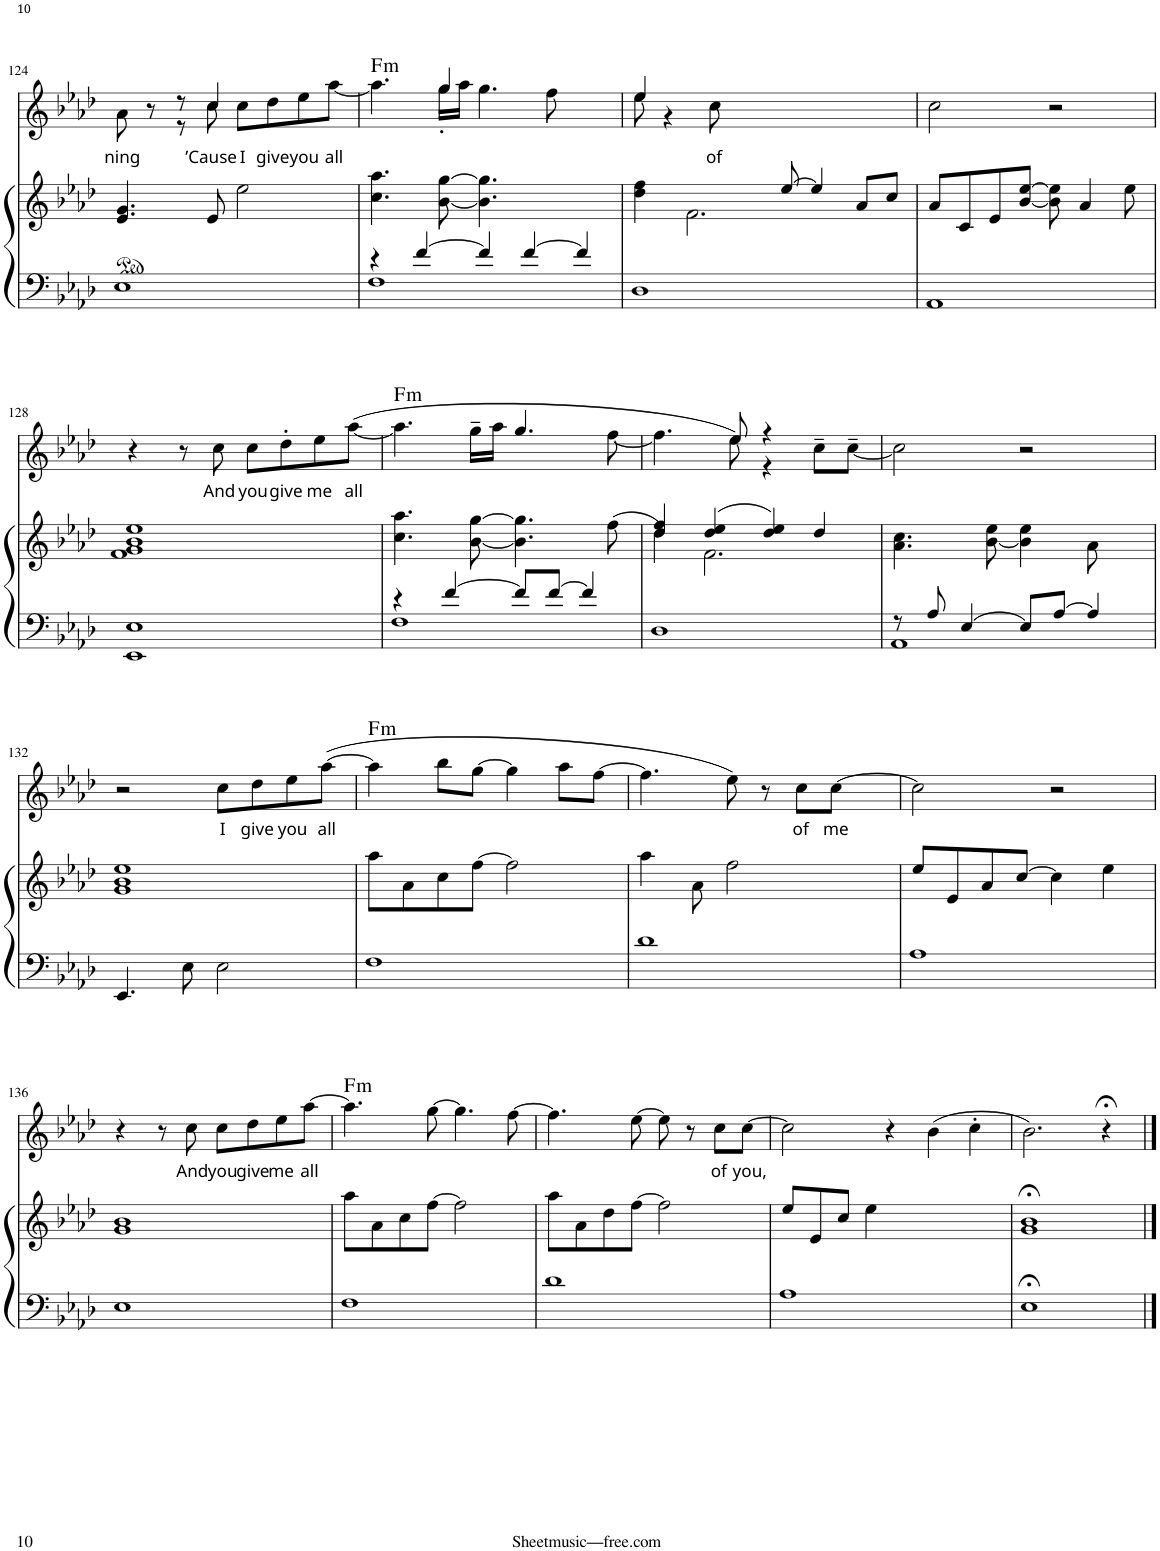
**kern	**kern	**kern	**text	**harte
*part2	*part2	*part1	*part1	*part1
*staff3	*staff2	*staff1	*staff1	*
*I"Piano	*	*I"Voice	*	*
*I'Pno	*	*I'V	*	*
!!LO:PB:g=z
*clefF4	*clefG2	*clefG2	*	*
*k[b-e-a-d-]	*k[b-e-a-d-]	*k[b-e-a-d-]	*	*
*M2/2	*M2/2	*M2/2	*	*
*met(c|)	*met(c|)	*met(c|)	*	*
=124	=124	=124	=124	=124
!	!	!	!LO:LY:b	!
*	*	*^	*	*
1E-	4.e-/ 4.g/	8a-\	4ryy	ning	.
.	.	8r	.	.	.
.	.	8r	8r	.	.
!	!	!	!	!LO:LY:b	!
.	8e-/	8cc\	4cc/	’Cause	.
!	!	!	!	!LO:LY:b	!
.	2ee-\	8cc\L	.	I	.
!	!	!	!	!LO:LY:b	!
.	.	8dd-\	4.ryy	give	.
!	!	!	!	!LO:LY:b	!
.	.	8ee-\	.	you	.
!	!	!	!	!LO:LY:b	!
.	.	[<8aa-\J	.	all	.
=125	=125	=125	=125	=125	=125
*^	*	*	*	*	*
!	!	!	!	!	!	!LO:H:kt=m
4r	1F	4.cc\ 4.aa-\	4.aa-\]	4.ryy	.	F:min
[>4f/	.	.	.	.	.	.
.	.	[<8b-\ [>8gg\	16gg'\LL	4gg/	.	.
.	.	.	16aa-\JJ	.	.	.
4f/]	.	4.b-\] 4.gg\]	4.gg\	.	.	.
.	.	.	.	2ryy	.	.
[>4f/	.	.	.	.	.	.
.	.	8ryy	8ff\	.	.	.
4f/]	4ryy	4ryy	4ryy	.	.	.
.	.	.	.	8ryy	.	.
*v	*v	*	*	*	*	*
=126	=126	=126	=126	=126	=126
*	*^	*	*	*	*
1D-	1ryy	4dd-\ 4ff\	4ee-/	8ee-\	.	.
.	.	.	.	4r	.	.
.	.	2.f\	2.ryy	.	.	.
!	!	!	!	!	!LO:LY:b	!
.	.	.	.	8cc\	of	.
.	.	.	.	1ryy	.	.
2ryy	4ryy	[>8ee-/	4ryy	.	.	.
.	.	4ee-/]	.	.	.	.
.	4.ryy	.	4.ryy	.	.	.
.	.	8a-/L	.	.	.	.
8ryy	.	8cc/J	.	8ryy	.	.
*	*v	*v	*	*	*	*
*	*	*v	*v	*	*
=127	=127	=127	=127	=127
1AA-	8a-/L	2cc\	.	.
.	8c/	.	.	.
.	8e-/	.	.	.
.	[<8b-/ [>8ee-/J	.	.	.
.	8b-\] 8ee-\]	4ryy	.	.
.	4a-/	.	.	.
.	.	2r	.	.
.	8ee-\	.	.	.
4ryy	4ryy	.	.	.
!!LO:LB:g=z
=128	=128	=128	=128	=128
*^	*^	*	*	*
1E-	1EE-	1ee-	1f 1g 1b-	4r	.	.
.	.	.	.	8r	.	.
!	!	!	!	!	!LO:LY:b	!
.	.	.	.	8cc\	And	.
!	!	!	!	!	!LO:LY:b	!
.	.	.	.	8cc\L	you	.
!	!	!	!	!	!LO:LY:b	!
.	.	.	.	8dd-'\	give	.
!	!	!	!	!	!LO:LY:b	!
.	.	.	.	8ee-\	me	.
!	!	!	!	!	!LO:LY:b	!
.	.	.	.	(>[<8aa-\J	all	.
*	*	*v	*v	*	*	*
=129	=129	=129	=129	=129	=129
!	!	!	!	!	!LO:H:kt=m
4r	1F	4.cc\ 4.aa-\	4.aa-\]	.	F:min
[>4f/	.	.	.	.	.
.	.	[<8b-\ [>8gg\	16gg~\LL	.	.
.	.	.	16aa-\JJ	.	.
8f/L]	.	4.b-\] 4.gg\]	4.gg/	.	.
[>8f/J	.	.	.	.	.
4f/]	.	.	.	.	.
.	.	(>8ff\	[<8ff\	.	.
*v	*v	*	*	*	*
=130	=130	=130	=130	=130
*	*^	*^	*	*
1D-	4dd-/ 4ff/	4dd-\)	4.ff\]	4.ryy	.	.
.	(>4dd-/ 4ee-/	2.f\	.	.	.	.
.	.	.	8ee-\)	8ee-/	.	.
.	4dd-/ 4ee-/)	.	4r	4r	.	.
.	4dd-/	.	8cc~\L	4ryy	.	.
.	.	.	[<8cc~\J	.	.	.
*	*v	*v	*	*	*	*
*	*	*v	*v	*	*
=131	=131	=131	=131	=131
*^	*	*	*	*
8r	1AA-	4.a-\ 4.cc\	2cc\]	.	.
8A-/	.	.	.	.	.
[>4E-/	.	.	.	.	.
.	.	[<8b-\ 8ee-\	.	.	.
8E-/L]	.	4b-\] 4ee-\	2r	.	.
[>8A-/J	.	.	.	.	.
4A-/]	.	8a-\	.	.	.
.	.	8ryy	.	.	.
*v	*v	*	*	*	*
!!LO:LB:g=z
=132	=132	=132	=132	=132
*	*^	*	*	*
4.EE-/	1ee-	1g 1b-	2r	.	.
8E-\	.	.	.	.	.
!	!	!	!	!LO:LY:b	!
2E-\	.	.	8cc\L	I	.
!	!	!	!	!LO:LY:b	!
.	.	.	8dd-\	give	.
!	!	!	!	!LO:LY:b	!
.	.	.	8ee-\	you	.
!	!	!	!	!LO:LY:b	!
.	.	.	(>[>8aa-\J	all	.
*	*v	*v	*	*	*
=133	=133	=133	=133	=133
!	!	!	!	!LO:H:kt=m
1F	8aa-\L	4aa-\]	.	F:min
.	8a-\	.	.	.
.	8cc\	8bb-\L	.	.
.	[>8ff\J	[>8gg\J	.	.
.	2ff\]	4gg\]	.	.
.	.	8aa-\L	.	.
.	.	[>8ff\J	.	.
=134	=134	=134	=134	=134
1d-	4aa-\	4.ff\]	.	.
.	8a-\	.	.	.
.	2ff\	8ee-\)	.	.
.	.	8r	.	.
!	!	!	!LO:LY:b	!
.	.	8cc\L	of	.
!	!	!	!LO:LY:b	!
.	.	[>8cc\J	me	.
.	8ryy	8ryy	.	.
=135	=135	=135	=135	=135
1A-	8ee-/L	2cc\]	.	.
.	8e-/	.	.	.
.	8a-/	.	.	.
.	[>8cc/J	.	.	.
.	4cc\]	2r	.	.
.	4ee-\	.	.	.
!!LO:LB:g=z
=136	=136	=136	=136	=136
1E-	1g 1b-	4r	.	.
.	.	8r	.	.
!	!	!	!LO:LY:b	!
.	.	8cc\	And	.
!	!	!	!LO:LY:b	!
.	.	8cc\L	you	.
!	!	!	!LO:LY:b	!
.	.	8dd-\	give	.
!	!	!	!LO:LY:b	!
.	.	8ee-\	me	.
!	!	!	!LO:LY:b	!
.	.	[>8aa-\J	all	.
=137	=137	=137	=137	=137
!	!	!	!	!LO:H:kt=m
1F	8aa-\L	4.aa-\]	.	F:min
.	8a-\	.	.	.
.	8cc\	.	.	.
.	[>8ff\J	[>8gg\	.	.
.	2ff\]	4.gg\]	.	.
.	.	[>8ff\	.	.
=138	=138	=138	=138	=138
1d-	8aa-\L	4.ff\]	.	.
.	8a-\	.	.	.
.	8dd-\	.	.	.
.	[>8ff\J	[>8ee-\	.	.
.	2ff\]	8ee-\]	.	.
.	.	8r	.	.
!	!	!	!LO:LY:b	!
.	.	8cc\L	of	.
!	!	!	!LO:LY:b	!
.	.	[>8cc\J	you,	.
=139	=139	=139	=139	=139
1A-	8ee-/L	2cc\]	.	.
.	8e-/	.	.	.
.	8cc/J	.	.	.
.	4ee-\	.	.	.
.	.	4r	.	.
.	4.ryy	.	.	.
.	.	(>4b-\	.	.
4ryy	8ryy	4cc'\	.	.
.	8ryy	.	.	.
=140	=140	=140	=140	=140
1E-;<	1g;< 1b-;<	2.b-\)	.	.
.	.	4r;<	.	.
8ryy	8ryy	8ryy	.	.
==	==	==	==	==
*-	*-	*-	*-	*-
